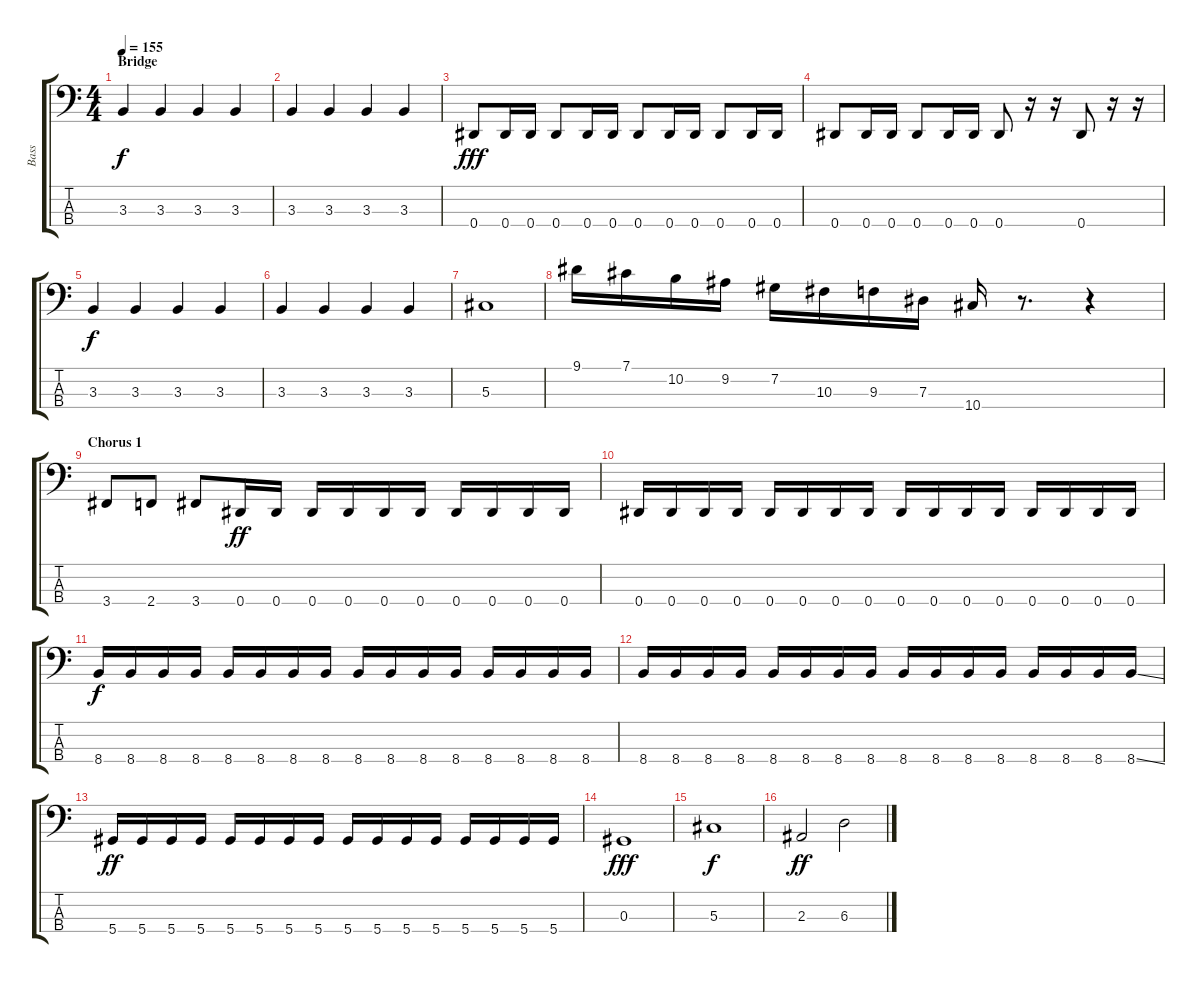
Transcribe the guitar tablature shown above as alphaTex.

\track ("Bass" "Bass") {instrument electricbasspick}
\staff {score tabs}
\tuning (Gb2 Db2 Ab1 Eb1) {hide}
\ts (4 4)
\section ("" "Bridge")
\tempo 155
\clef f4
\ks c
3.3.4{dy f} 3.3.4 3.3.4 3.3.4 |
3.3.4 3.3.4 3.3.4 3.3.4 |
0.4.8{dy fff} 0.4.16 0.4.16 0.4.8 0.4.16 0.4.16 0.4.8 0.4.16 0.4.16 0.4.8 0.4.16 0.4.16 |
0.4.8 0.4.16 0.4.16 0.4.8 0.4.16 0.4.16 0.4.8 r.16 r.16 0.4.8 r.16 r.16 |
3.3.4{dy f} 3.3.4 3.3.4 3.3.4 |
3.3.4 3.3.4 3.3.4 3.3.4 |
5.3.1 |
9.1.16 7.1.16 10.2.16 9.2.16 7.2.16 10.3.16 9.3.16 7.3.16 10.4.16 r.8{d} r.4 |
\section ("" "Chorus 1")
3.4.8 2.4.8 3.4.8 0.4.16{dy ff} 0.4.16 0.4.16 0.4.16 0.4.16 0.4.16 0.4.16 0.4.16 0.4.16 0.4.16 |
0.4.16 0.4.16 0.4.16 0.4.16 0.4.16 0.4.16 0.4.16 0.4.16 0.4.16 0.4.16 0.4.16 0.4.16 0.4.16 0.4.16 0.4.16 0.4.16 |
8.4.16{dy f} 8.4.16 8.4.16 8.4.16 8.4.16 8.4.16 8.4.16 8.4.16 8.4.16 8.4.16 8.4.16 8.4.16 8.4.16 8.4.16 8.4.16 8.4.16 |
8.4.16 8.4.16 8.4.16 8.4.16 8.4.16 8.4.16 8.4.16 8.4.16 8.4.16 8.4.16 8.4.16 8.4.16 8.4.16 8.4.16 8.4.16 8.4{ss}.16 |
5.4.16{dy ff} 5.4.16 5.4.16 5.4.16 5.4.16 5.4.16 5.4.16 5.4.16 5.4.16 5.4.16 5.4.16 5.4.16 5.4.16 5.4.16 5.4.16 5.4.16 |
0.3.1{dy fff} |
5.3.1{dy f} |
2.3.2{dy ff} 6.3.2
